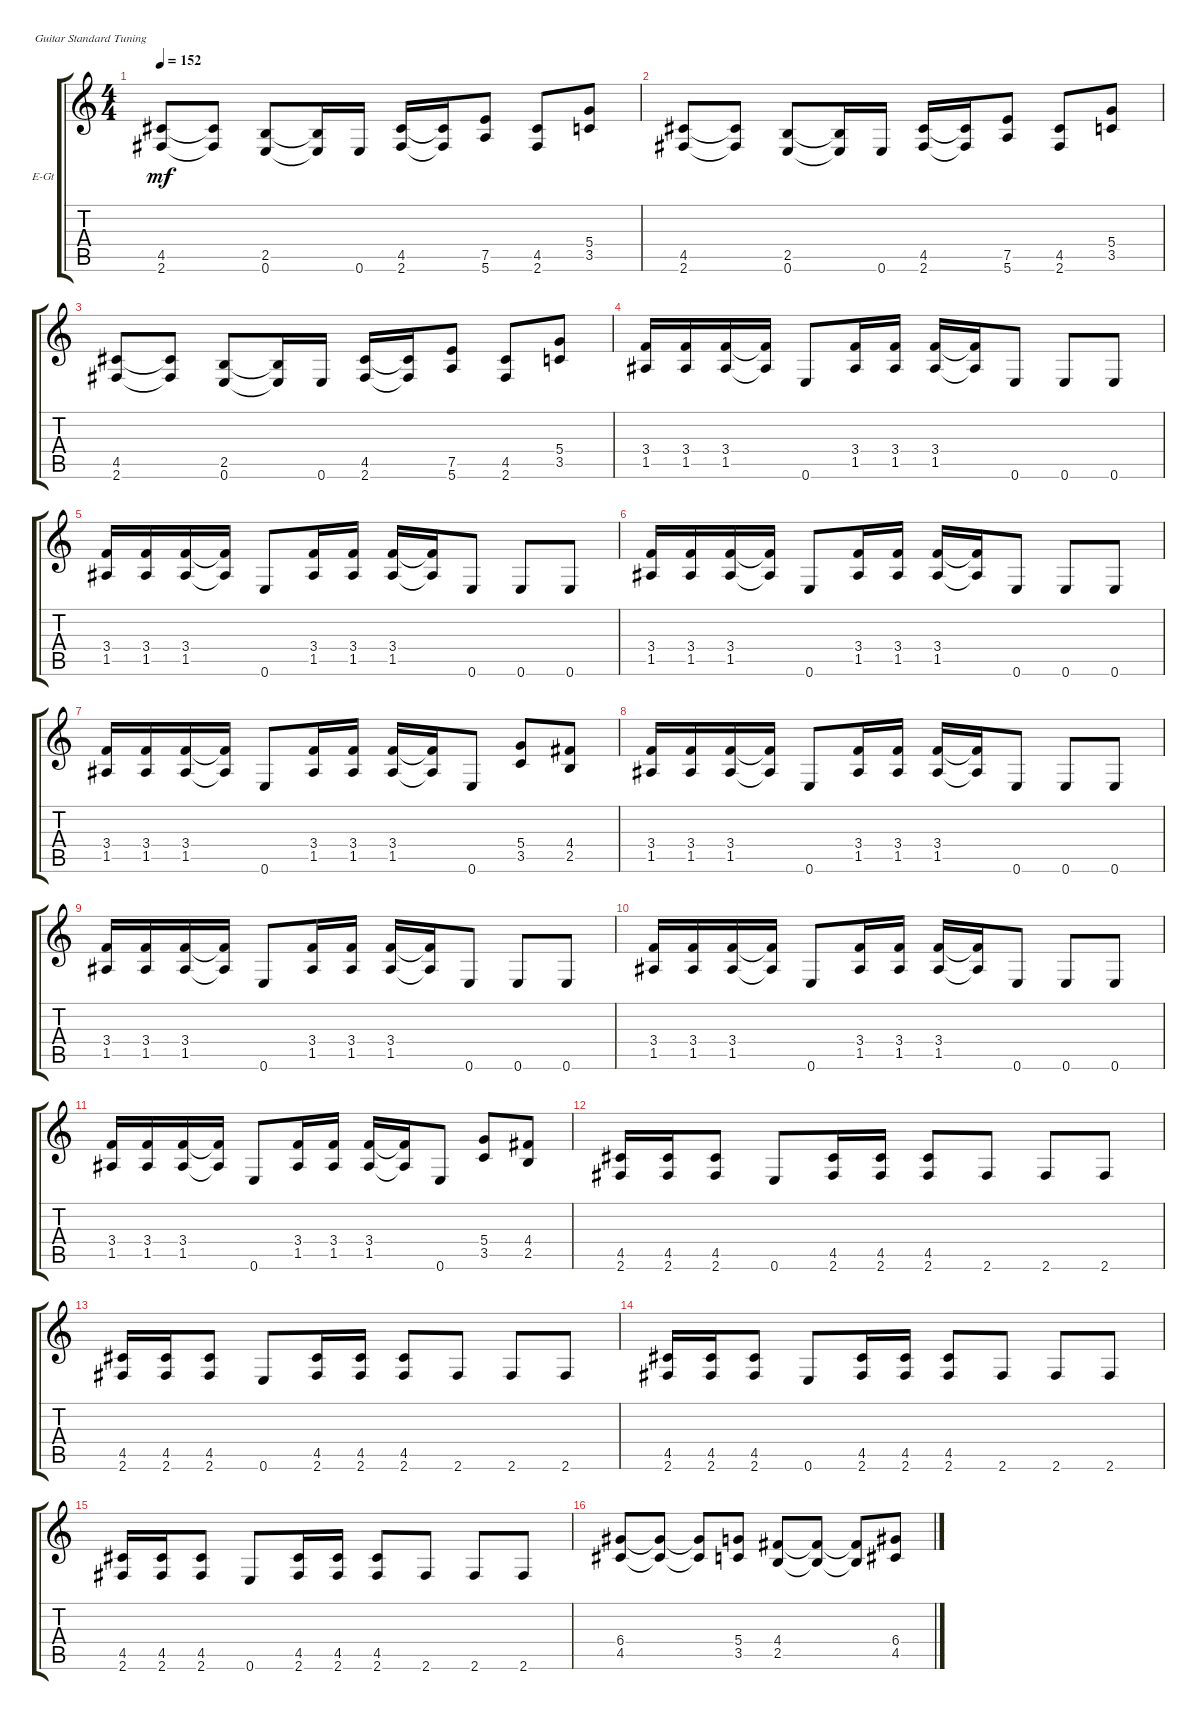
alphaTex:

\defaultSystemsLayout 4
\bracketExtendMode groupsimilarinstruments
\firstSystemTrackNameOrientation horizontal
\otherSystemsTrackNameOrientation horizontal
\track ("Electric Guitar" "E-Gt") {instrument distortionguitar}
\staff {score tabs}
\tuning (E4 B3 G3 D3 A2 E2)
\ts (4 4)
\tempo 152
\clef g2
\ks c
(2.6 4.5).8{dy mf} (2.6{t} 4.5{t}).8 (0.6 2.5).8 (0.6{t} 2.5{t}).16 0.6.16 (2.6 4.5).16 (2.6{t} 4.5{t}).16 (5.6 7.5).8 (2.6 4.5).8 (3.5 5.4).8 |
(2.6 4.5).8 (2.6{t} 4.5{t}).8 (0.6 2.5).8 (0.6{t} 2.5{t}).16 0.6.16 (2.6 4.5).16 (2.6{t} 4.5{t}).16 (5.6 7.5).8 (2.6 4.5).8 (3.5 5.4).8 |
(2.6 4.5).8 (2.6{t} 4.5{t}).8 (0.6 2.5).8 (0.6{t} 2.5{t}).16 0.6.16 (2.6 4.5).16 (2.6{t} 4.5{t}).16 (5.6 7.5).8 (2.6 4.5).8 (3.5 5.4).8 |
(1.5 3.4).16 (1.5 3.4).16 (1.5 3.4).16 (1.5{t} 3.4{t}).16 0.6.8 (1.5 3.4).16 (1.5 3.4).16 (1.5 3.4).16 (1.5{t} 3.4{t}).16 0.6.8 0.6.8 0.6.8 |
(1.5 3.4).16 (1.5 3.4).16 (1.5 3.4).16 (1.5{t} 3.4{t}).16 0.6.8 (1.5 3.4).16 (1.5 3.4).16 (1.5 3.4).16 (1.5{t} 3.4{t}).16 0.6.8 0.6.8 0.6.8 |
(1.5 3.4).16 (1.5 3.4).16 (1.5 3.4).16 (1.5{t} 3.4{t}).16 0.6.8 (1.5 3.4).16 (1.5 3.4).16 (1.5 3.4).16 (1.5{t} 3.4{t}).16 0.6.8 0.6.8 0.6.8 |
(1.5 3.4).16 (1.5 3.4).16 (1.5 3.4).16 (1.5{t} 3.4{t}).16 0.6.8 (1.5 3.4).16 (1.5 3.4).16 (1.5 3.4).16 (1.5{t} 3.4{t}).16 0.6.8 (3.5 5.4).8 (2.5 4.4).8 |
(1.5 3.4).16 (1.5 3.4).16 (1.5 3.4).16 (1.5{t} 3.4{t}).16 0.6.8 (1.5 3.4).16 (1.5 3.4).16 (1.5 3.4).16 (1.5{t} 3.4{t}).16 0.6.8 0.6.8 0.6.8 |
(1.5 3.4).16 (1.5 3.4).16 (1.5 3.4).16 (1.5{t} 3.4{t}).16 0.6.8 (1.5 3.4).16 (1.5 3.4).16 (1.5 3.4).16 (1.5{t} 3.4{t}).16 0.6.8 0.6.8 0.6.8 |
(1.5 3.4).16 (1.5 3.4).16 (1.5 3.4).16 (1.5{t} 3.4{t}).16 0.6.8 (1.5 3.4).16 (1.5 3.4).16 (1.5 3.4).16 (1.5{t} 3.4{t}).16 0.6.8 0.6.8 0.6.8 |
(1.5 3.4).16 (1.5 3.4).16 (1.5 3.4).16 (1.5{t} 3.4{t}).16 0.6.8 (1.5 3.4).16 (1.5 3.4).16 (1.5 3.4).16 (1.5{t} 3.4{t}).16 0.6.8 (3.5 5.4).8 (2.5 4.4).8 |
(2.6 4.5).16 (2.6 4.5).16 (4.5 2.6).8 0.6.8 (2.6 4.5).16 (2.6 4.5).16 (2.6 4.5).8 2.6.8 2.6.8 2.6.8 |
(2.6 4.5).16 (2.6 4.5).16 (4.5 2.6).8 0.6.8 (2.6 4.5).16 (2.6 4.5).16 (2.6 4.5).8 2.6.8 2.6.8 2.6.8 |
(2.6 4.5).16 (2.6 4.5).16 (4.5 2.6).8 0.6.8 (2.6 4.5).16 (2.6 4.5).16 (2.6 4.5).8 2.6.8 2.6.8 2.6.8 |
(2.6 4.5).16 (2.6 4.5).16 (4.5 2.6).8 0.6.8 (2.6 4.5).16 (2.6 4.5).16 (2.6 4.5).8 2.6.8 2.6.8 2.6.8 |
(4.5 6.4).8 (4.5{t} 6.4{t}).8 (4.5{t} 6.4{t}).8 (3.5 5.4).8 (2.5 4.4).8 (2.5{t} 4.4{t}).8 (2.5{t} 4.4{t}).8 (4.5 6.4).8
